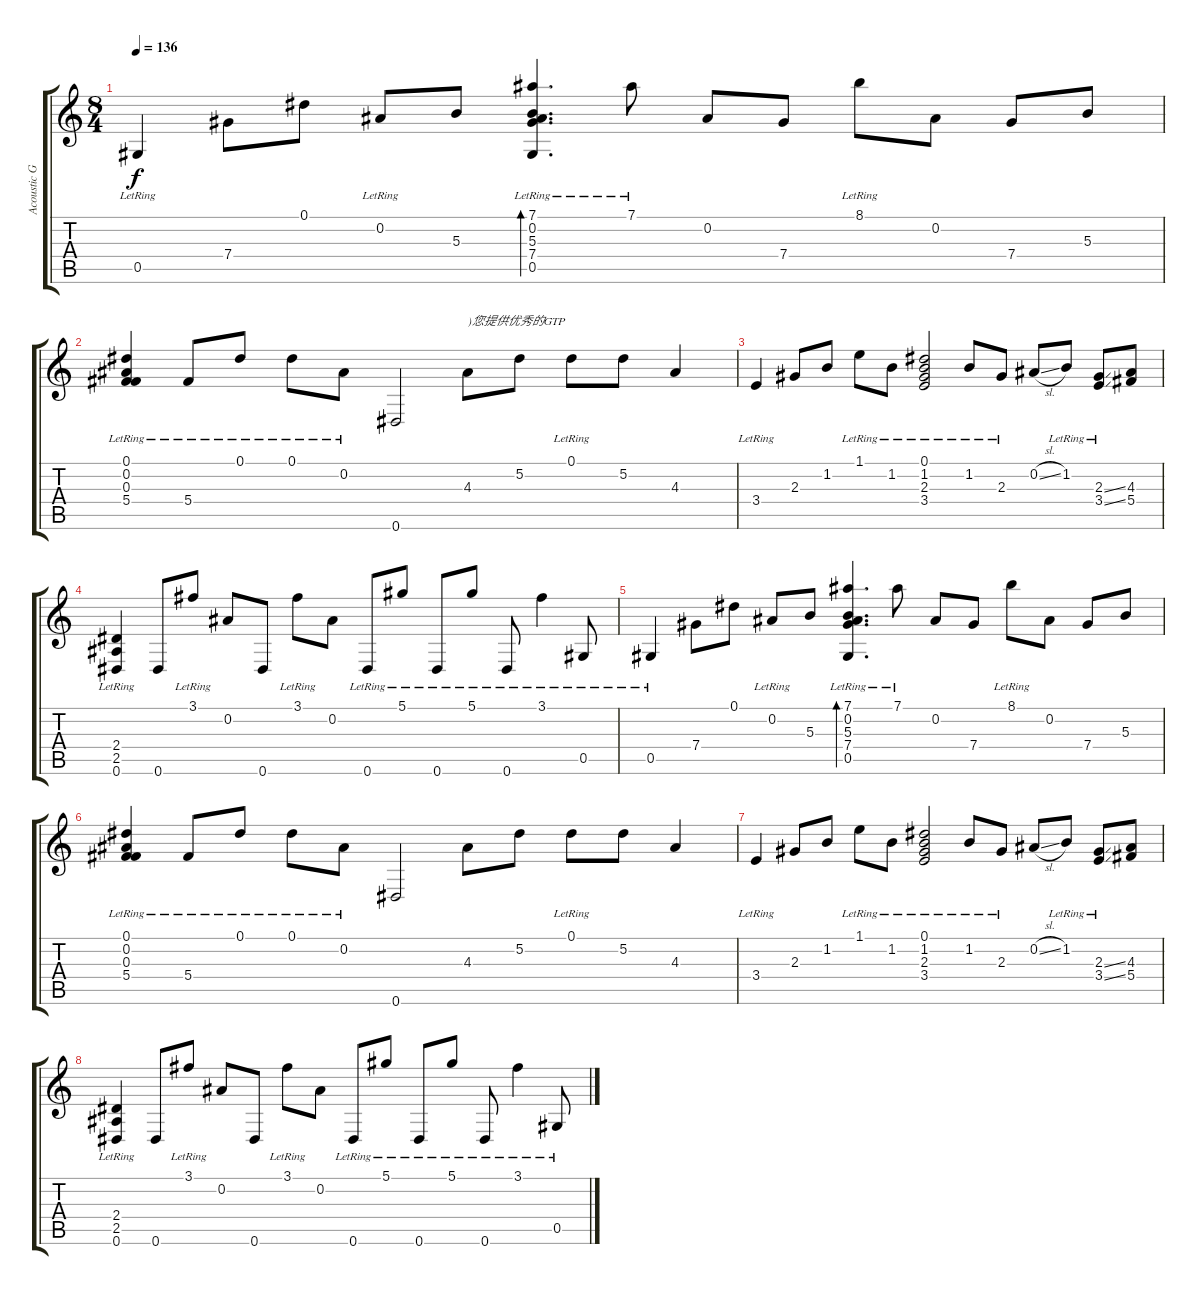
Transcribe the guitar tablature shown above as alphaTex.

\track ("Acoustic Guitar" "Acoustic G") {instrument acousticguitarsteel}
\staff {score tabs}
\tuning (Eb4 Bb3 Gb3 Db3 Ab2 Eb2) {hide}
\ts (8 4)
\tempo 136
\clef g2
\ks c
0.5{lr}.4{dy f instrument acousticguitarsteel} 7.4.8 0.1.8 0.2{lr}.8 5.3.8 (7.1{lr} 0.2{lr} 5.3{lr} 7.4{lr} 0.5).4{d bd 120} 7.1{lr}.8 0.2.8 7.4.8 8.1{lr}.8 0.2.8 7.4.8 5.3.8 |
(0.1{lr} 0.2{lr} 0.3{lr} 5.4{lr}).4 5.4{lr}.8 0.1{lr}.8 0.1{lr}.8 0.2{lr}.8 0.6.2 4.3.8{txt ")您提供优秀的GTP"} 5.2.8 0.1{lr}.8 5.2.8 4.3.4 |
3.4{lr}.4 2.3.8 1.2.8 1.1{lr}.8 1.2{lr}.8 (0.1{lr} 1.2{lr} 2.3{lr} 3.4{lr}).2 1.2{lr}.8 2.3{lr}.8 0.2{sl}.8 1.2{lr}.8 (2.3{ss} 3.4{ss lr}).8 (4.3 5.4).8 |
(2.4{lr} 2.5{lr} 0.6).4 0.6.8 3.1{lr}.8 0.2.8 0.6.8 3.1{lr}.8 0.2.8 0.6{lr}.8 5.1{lr}.8 0.6{lr}.8 5.1{lr}.8 0.6{lr}.8 3.1{lr}.4 0.5{lr}.8 |
0.5{lr}.4 7.4.8 0.1.8 0.2{lr}.8 5.3.8 (7.1{lr} 0.2{lr} 5.3{lr} 7.4{lr} 0.5).4{d bd 120} 7.1{lr}.8 0.2.8 7.4.8 8.1{lr}.8 0.2.8 7.4.8 5.3.8 |
(0.1{lr} 0.2{lr} 0.3{lr} 5.4{lr}).4 5.4{lr}.8 0.1{lr}.8 0.1{lr}.8 0.2{lr}.8 0.6.2 4.3.8 5.2.8 0.1{lr}.8 5.2.8 4.3.4 |
3.4{lr}.4 2.3.8 1.2.8 1.1{lr}.8 1.2{lr}.8 (0.1{lr} 1.2{lr} 2.3{lr} 3.4{lr}).2 1.2{lr}.8 2.3{lr}.8 0.2{sl}.8 1.2{lr}.8 (2.3{ss} 3.4{ss lr}).8 (4.3 5.4).8 |
(2.4{lr} 2.5{lr} 0.6).4 0.6.8 3.1{lr}.8 0.2.8 0.6.8 3.1{lr}.8 0.2.8 0.6{lr}.8 5.1{lr}.8 0.6{lr}.8 5.1{lr}.8 0.6{lr}.8 3.1{lr}.4 0.5{lr}.8
